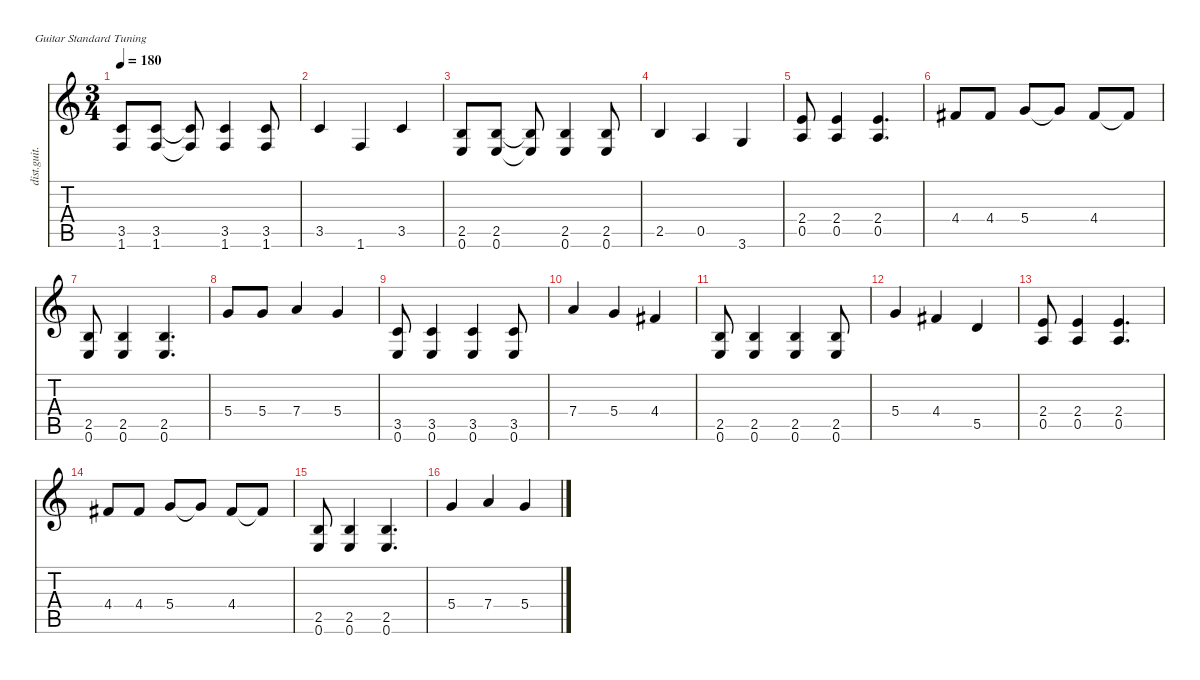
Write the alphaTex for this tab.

\defaultSystemsLayout 4
\hideDynamics
\bracketExtendMode nobrackets
\track ("juan" "dist.guit.") {instrument distortionguitar}
\staff {score tabs}
\tuning (E4 B3 G3 D3 A2 E2)
\ts (3 4)
\tempo 180
\clef g2
\ks c
(3.5 1.6).8{dy f beam Up} (3.5 1.6).8{beam Up} (3.5{t} 1.6{t}).8{beam Up} (3.5 1.6).4{beam Up} (3.5 1.6).8{beam Up} |
3.5.4{beam Up} 1.6.4{beam Up} 3.5.4{beam Up} |
(2.5 0.6).8{beam Up} (2.5 0.6).8{beam Up} (2.5{t} 0.6{t}).8{beam Up} (2.5 0.6).4{beam Up} (2.5 0.6).8{beam Up} |
2.5.4{beam Up} 0.5.4{beam Up} 3.6.4{beam Up} |
(2.4 0.5).8{beam Up} (2.4 0.5).4{beam Up} (2.4 0.5).4{d beam Up} |
4.4{acc #}.8{beam Up} 4.4{acc #}.8{beam Up} 5.4.8{beam Up} 5.4{t}.8{beam Up} 4.4{acc #}.8{beam Up} 4.4{t acc #}.8{beam Up} |
(2.5 0.6).8{beam Up} (2.5 0.6).4{beam Up} (2.5 0.6).4{d beam Up} |
5.4.8{beam Up} 5.4.8{beam Up} 7.4.4{beam Up} 5.4.4{beam Up} |
(3.5 0.6).8{beam Up} (3.5 0.6).4{beam Up} (3.5 0.6).4{beam Up} (3.5 0.6).8{beam Up} |
7.4.4{beam Up} 5.4.4{beam Up} 4.4{acc #}.4{beam Up} |
(2.5 0.6).8{beam Up} (2.5 0.6).4{beam Up} (2.5 0.6).4{beam Up} (2.5 0.6).8{beam Up} |
5.4.4{beam Up} 4.4{acc #}.4{beam Up} 5.5.4{beam Up} |
(2.4 0.5).8{beam Up} (2.4 0.5).4{beam Up} (2.4 0.5).4{d beam Up} |
4.4{acc #}.8{beam Up} 4.4{acc #}.8{beam Up} 5.4.8{beam Up} 5.4{t}.8{beam Up} 4.4{acc #}.8{beam Up} 4.4{t acc #}.8{beam Up} |
(2.5 0.6).8{beam Up} (2.5 0.6).4{beam Up} (2.5 0.6).4{d beam Up} |
5.4.4{beam Up} 7.4.4{beam Up} 5.4.4{beam Up}
